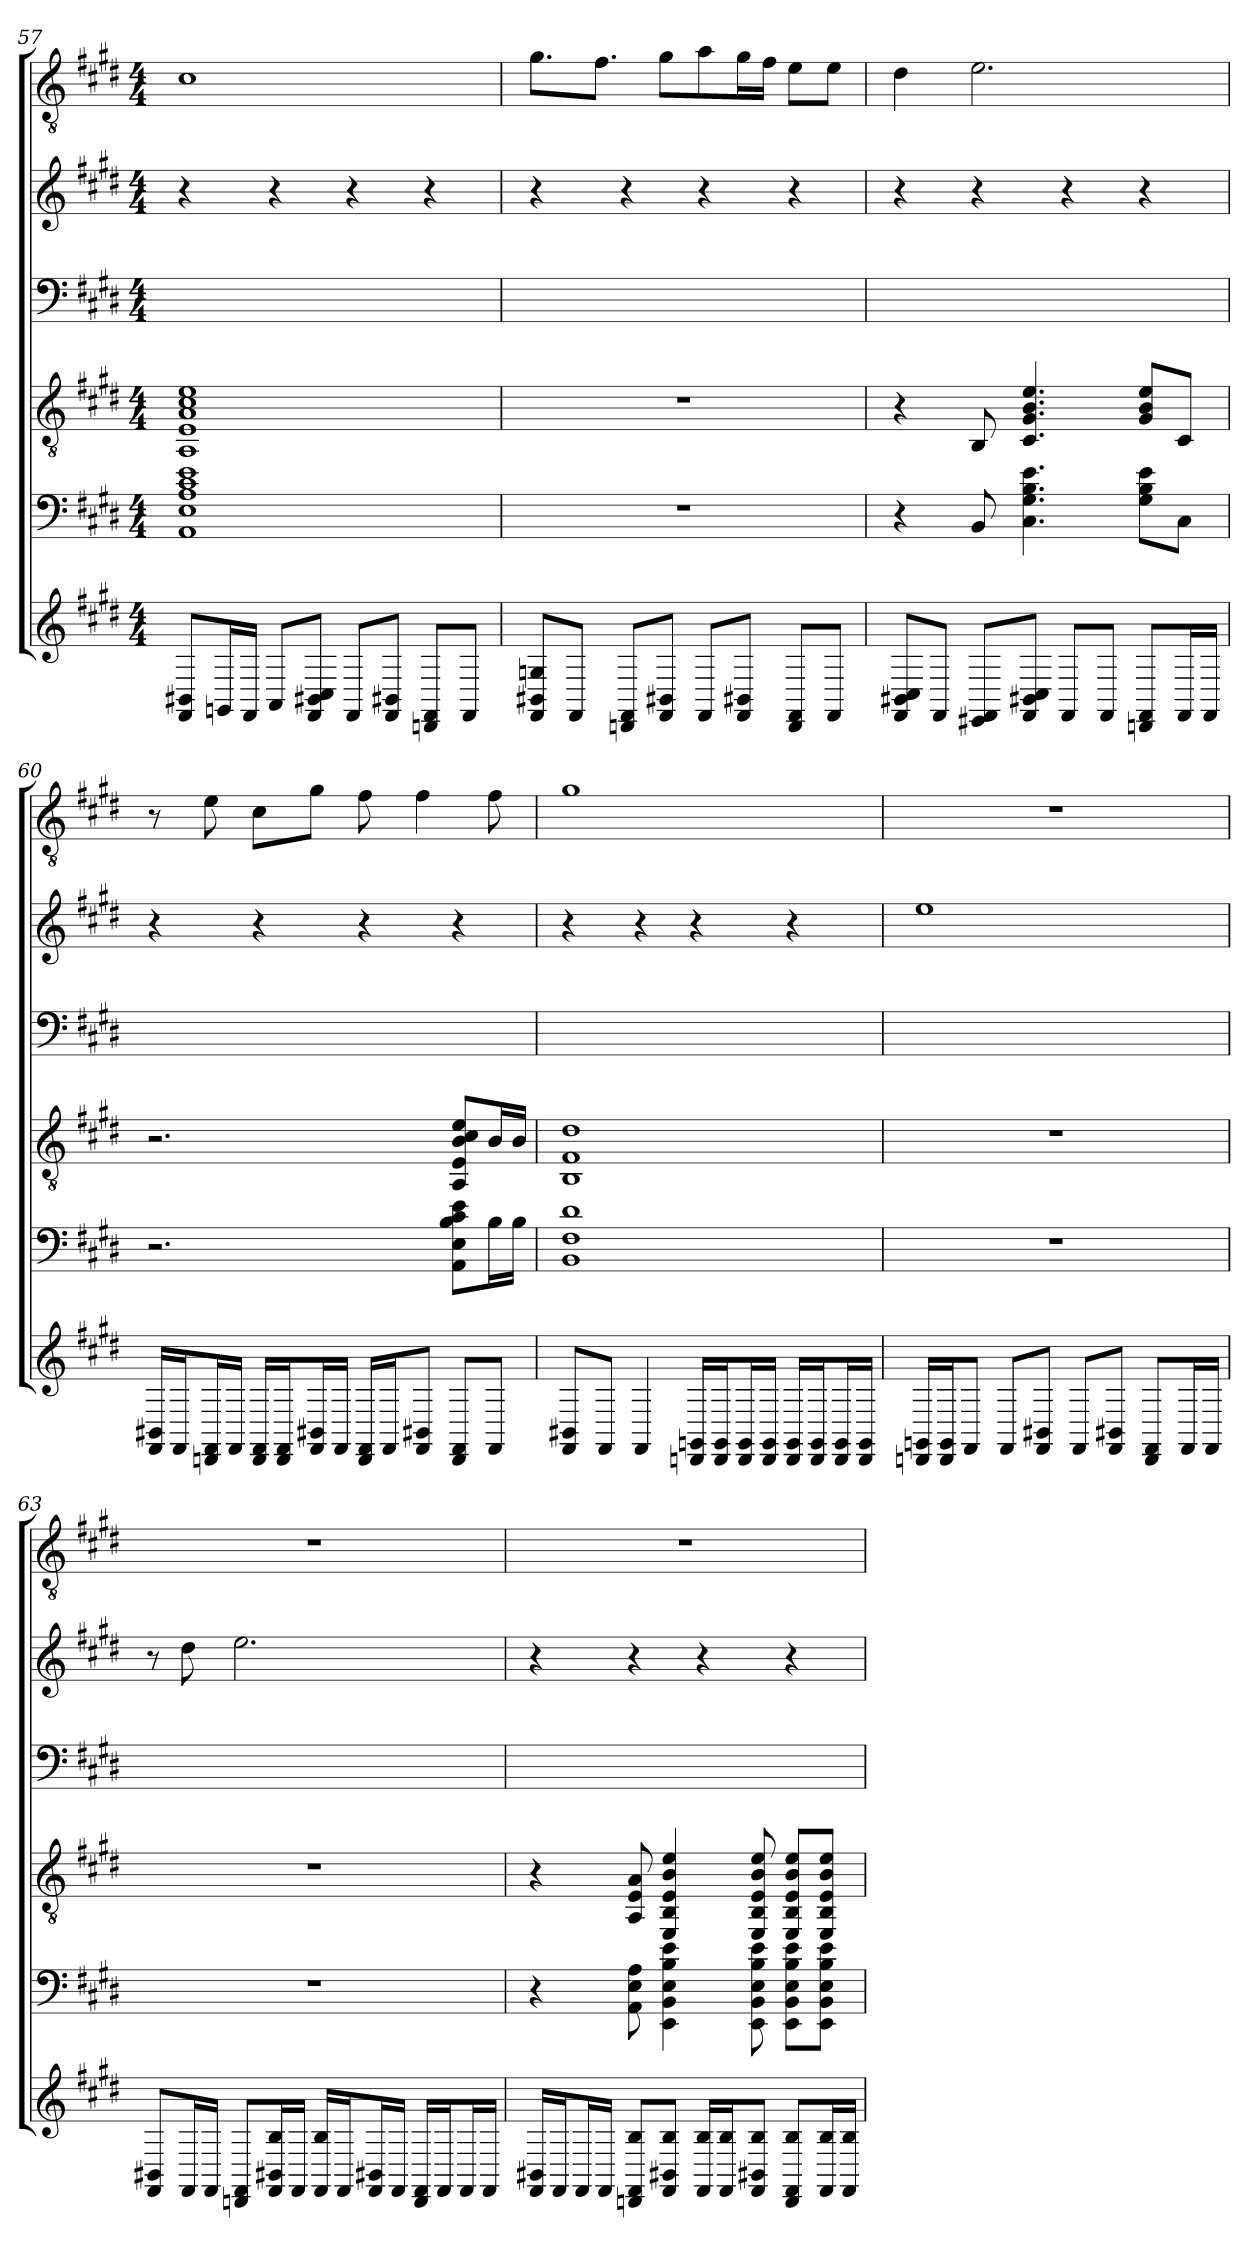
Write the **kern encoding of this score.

**kern	**kern	**kern	**kern	**kern	**kern
*part5	*part4	*part3	*part2	*part2	*part1
*staff6	*staff5	*staff4	*staff3	*staff2	*staff1
*clefG2	*	*clefGv2	*clefF4	*clefG2	*clefGv2
*k[f#c#g#d#]	*k[f#c#g#d#]	*k[f#c#g#d#]	*k[f#c#g#d#]	*k[f#c#g#d#]	*k[f#c#g#d#]
*E:	*E:	*E:	*E:	*E:	*E:
*M4/4	*M4/4	*M4/4	*M4/4	*M4/4	*M4/4
=57	=57	=57	=57	=57	=57
8BB#X/ 8FF#/L	1AA 1E 1A 1c# 1e	1AA 1E 1A 1c# 1e	1ryy	4r	1c#
16GG/L	.	.	.	.	.
16FF#/JJ	.	.	.	.	.
8AA/L	.	.	.	4r	.
8BB#X/ 8FF#/ 8C#/J	.	.	.	.	.
8FF#/L	.	.	.	4r	.
8BB#X/ 8FF#/J	.	.	.	.	.
8DD/ 8FF#/L	.	.	.	4r	.
8FF#/J	.	.	.	.	.
=58	=58	=58	=58	=58	=58
8BB#X/ 8FF#/ 8G/L	1r	1r	1ryy	4r	8.g#\L
8FF#/J	.	.	.	.	.
.	.	.	.	.	8.f#\J
8DD/ 8FF#/L	.	.	.	4r	.
8BB#X/ 8FF#/J	.	.	.	.	8g#\L
8FF#/L	.	.	.	4r	8a\
8BB#X/ 8FF#/J	.	.	.	.	16g#\L
.	.	.	.	.	16f#\JJ
8DD/ 8FF#/L	.	.	.	4r	8e\L
8FF#/J	.	.	.	.	8e\J
=59	=59	=59	=59	=59	=59
8BB#X/ 8FF#/ 8C#/L	4r	4r	1ryy	4r	4d#
8FF#/J	.	.	.	.	.
8EE#X/ 8FF#/L	8BB	8BB	.	4r	2.e
8BB#X/ 8FF#/ 8C#/J	4.C# 4.G# 4.B 4.e	4.C# 4.G# 4.B 4.e	.	.	.
8FF#/L	.	.	.	4r	.
8FF#/J	.	.	.	.	.
8DD/ 8FF#/L	8G#\ 8B\ 8e\L	8G#/ 8B/ 8e/L	.	4r	.
16FF#/L	8C#J	8C#/J	.	.	.
16FF#/JJ	.	.	.	.	.
=60	=60	=60	=60	=60	=60
16BB#X/ 16FF#/LL	2.r	2.r	1ryy	4r	8r
16FF#/J	.	.	.	.	.
16FF#/ 16DD/L	.	.	.	.	8e
16FF#/JJ	.	.	.	.	.
16DD/ 16FF#/LL	.	.	.	4r	8c#\L
16FF#/ 16DD/J	.	.	.	.	.
16BB#X/ 16FF#/L	.	.	.	.	8g#\J
16FF#/JJ	.	.	.	.	.
16FF#/ 16DD/LL	.	.	.	4r	8f#
16FF#/J	.	.	.	.	.
8BB#X/ 8FF#/J	.	.	.	.	4f#
8DD/ 8FF#/L	8AA\ 8E\ 8B\ 8c#\ 8e\L	8AA/ 8E/ 8B/ 8c#/ 8e/L	.	4r	.
8FF#/J	16BL	16B/L	.	.	8f#
.	16BJJ	16B/JJ	.	.	.
=61	=61	=61	=61	=61	=61
8BB#X/ 8FF#/L	1BB 1F# 1d#	1BB 1F# 1d#	1ryy	4r	1g#
8FF#/J	.	.	.	.	.
4FF#	.	.	.	4r	.
16DD/ 16GG/LL	.	.	.	4r	.
16DD/ 16GG/J	.	.	.	.	.
16GG/ 16DD/L	.	.	.	.	.
16DD/ 16GG/JJ	.	.	.	.	.
16GG/ 16DD/LL	.	.	.	4r	.
16DD/ 16GG/J	.	.	.	.	.
16GG/ 16DD/L	.	.	.	.	.
16DD/ 16GG/JJ	.	.	.	.	.
=62	=62	=62	=62	=62	=62
16GG/ 16DD/LL	1r	1r	1ryy	1ee	1r
16GG/ 16DD/J	.	.	.	.	.
8FF#/J	.	.	.	.	.
8FF#/L	.	.	.	.	.
8BB#X/ 8FF#/J	.	.	.	.	.
8FF#/L	.	.	.	.	.
8BB#X/ 8FF#/J	.	.	.	.	.
8DD/ 8FF#/L	.	.	.	.	.
16FF#/L	.	.	.	.	.
16FF#/JJ	.	.	.	.	.
=63	=63	=63	=63	=63	=63
8BB#X/ 8FF#/L	1r	1r	1ryy	8r	1r
16FF#/L	.	.	.	8dd#	.
16FF#/JJ	.	.	.	.	.
8DD/ 8FF#/L	.	.	.	2.ee	.
16BB#X/ 16FF#/ 16B/L	.	.	.	.	.
16FF#/JJ	.	.	.	.	.
16FF#/ 16B/LL	.	.	.	.	.
16FF#/J	.	.	.	.	.
16BB#X/ 16FF#/L	.	.	.	.	.
16FF#/JJ	.	.	.	.	.
16DD/ 16FF#/LL	.	.	.	.	.
16FF#/J	.	.	.	.	.
16FF#/L	.	.	.	.	.
16FF#/JJ	.	.	.	.	.
=64	=64	=64	=64	=64	=64
16BB#X/ 16FF#/LL	4r	4r	1ryy	4r	1r
16FF#/J	.	.	.	.	.
16FF#/L	.	.	.	.	.
16FF#/JJ	.	.	.	.	.
8DD/ 8FF#/ 8B/L	8AA 8E 8A	8AA 8E 8A	.	4r	.
8BB#X/ 8FF#/ 8B/J	4EE 4BB 4E 4B 4e	4EE 4BB 4E 4B 4e	.	.	.
16FF#/ 16B/LL	.	.	.	4r	.
16FF#/ 16B/J	.	.	.	.	.
8BB#X/ 8FF#/ 8B/J	8EE 8BB 8E 8B 8e	8EE 8BB 8E 8B 8e	.	.	.
8DD/ 8FF#/ 8B/L	8EE\ 8BB\ 8E\ 8B\ 8e\L	8EE/ 8BB/ 8E/ 8B/ 8e/L	.	4r	.
16FF#/ 16B/L	8EE\ 8BB\ 8E\ 8B\ 8e\J	8EE/ 8BB/ 8E/ 8B/ 8e/J	.	.	.
16FF#/ 16B/JJ	.	.	.	.	.
=	=	=	=	=	=
*-	*-	*-	*-	*-	*-
